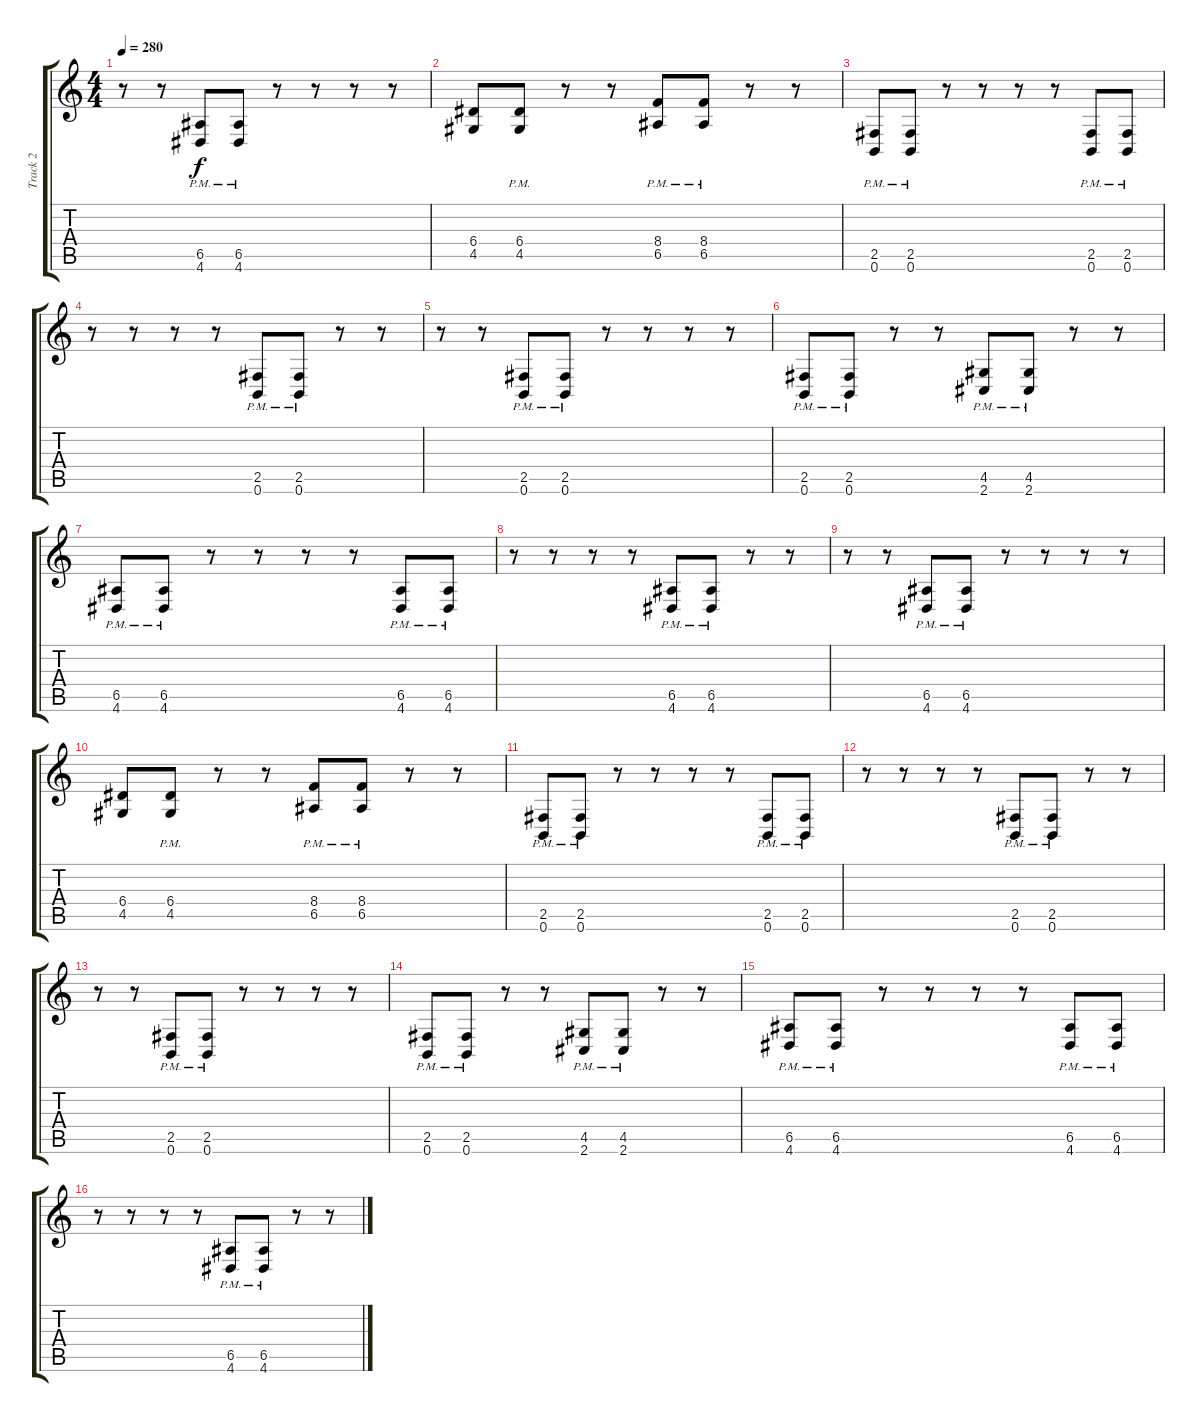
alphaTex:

\track ("Track 2" "Track 2") {instrument distortionguitar}
\staff {score tabs}
\tuning (B3 Gb3 D3 A2 E2 B1) {hide}
\ts (4 4)
\tempo 280
\clef g2
\ks c
r.8{dy f} r.8 (6.5{pm} 4.6{pm}).8 (6.5{pm} 4.6{pm}).8 r.8 r.8 r.8 r.8 |
(6.4 4.5).8 (6.4 4.5{pm}).8 r.8 r.8 (8.4 6.5{pm}).8 (8.4 6.5{pm}).8 r.8 r.8 |
(2.5{pm} 0.6{pm}).8 (2.5{pm} 0.6{pm}).8 r.8 r.8 r.8 r.8 (2.5{pm} 0.6{pm}).8 (2.5{pm} 0.6{pm}).8 |
r.8 r.8 r.8 r.8 (2.5{pm} 0.6{pm}).8 (2.5{pm} 0.6{pm}).8 r.8 r.8 |
r.8 r.8 (2.5{pm} 0.6{pm}).8 (2.5{pm} 0.6{pm}).8 r.8 r.8 r.8 r.8 |
(2.5{pm} 0.6{pm}).8 (2.5{pm} 0.6{pm}).8 r.8 r.8 (4.5{pm} 2.6{pm}).8 (4.5{pm} 2.6{pm}).8 r.8 r.8 |
(6.5{pm} 4.6{pm}).8 (6.5{pm} 4.6{pm}).8 r.8 r.8 r.8 r.8 (6.5{pm} 4.6{pm}).8 (6.5{pm} 4.6{pm}).8 |
r.8 r.8 r.8 r.8 (6.5{pm} 4.6{pm}).8 (6.5{pm} 4.6{pm}).8 r.8 r.8 |
r.8 r.8 (6.5{pm} 4.6{pm}).8 (6.5{pm} 4.6{pm}).8 r.8 r.8 r.8 r.8 |
(6.4 4.5).8 (6.4 4.5{pm}).8 r.8 r.8 (8.4 6.5{pm}).8 (8.4 6.5{pm}).8 r.8 r.8 |
(2.5{pm} 0.6{pm}).8 (2.5{pm} 0.6{pm}).8 r.8 r.8 r.8 r.8 (2.5{pm} 0.6{pm}).8 (2.5{pm} 0.6{pm}).8 |
r.8 r.8 r.8 r.8 (2.5{pm} 0.6{pm}).8 (2.5{pm} 0.6{pm}).8 r.8 r.8 |
r.8 r.8 (2.5{pm} 0.6{pm}).8 (2.5{pm} 0.6{pm}).8 r.8 r.8 r.8 r.8 |
(2.5{pm} 0.6{pm}).8 (2.5{pm} 0.6{pm}).8 r.8 r.8 (4.5{pm} 2.6{pm}).8 (4.5{pm} 2.6{pm}).8 r.8 r.8 |
(6.5{pm} 4.6{pm}).8 (6.5{pm} 4.6{pm}).8 r.8 r.8 r.8 r.8 (6.5{pm} 4.6{pm}).8 (6.5{pm} 4.6{pm}).8 |
r.8 r.8 r.8 r.8 (6.5{pm} 4.6{pm}).8 (6.5{pm} 4.6{pm}).8 r.8 r.8
